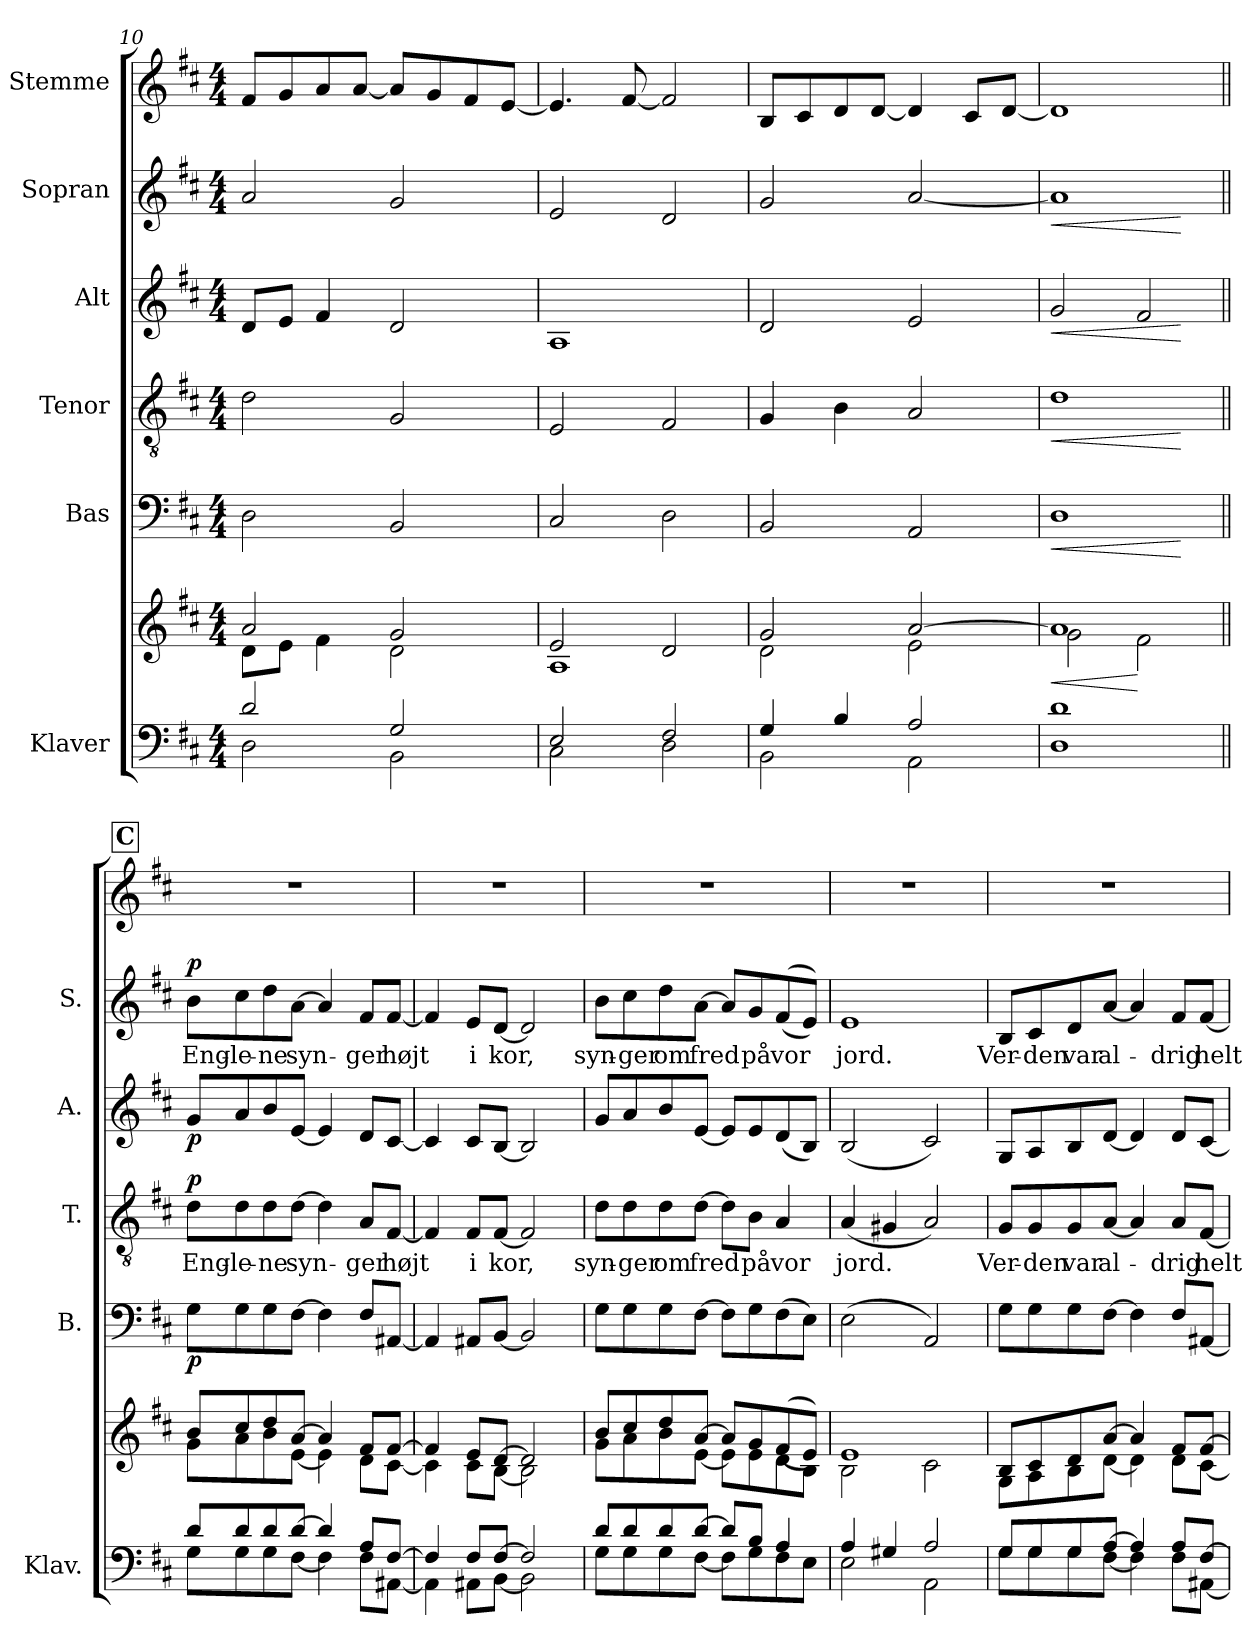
**kern	**kern	**dynam	**kern	**dynam	**kern	**text	**dynam	**kern	**dynam	**kern	**text	**dynam	**kern
*part6	*part6	*part6	*part5	*part5	*part4	*part4	*part4	*part3	*part3	*part2	*part2	*part2	*part1
*staff7	*staff6	*staff6/7	*staff5	*staff5	*staff4	*staff4	*staff4	*staff3	*staff3	*staff2	*staff2	*staff2	*staff1
*I"Klaver	*	*	*I"Bas	*	*I"Tenor	*	*	*I"Alt	*	*I"Sopran	*	*	*I"Stemme
*I'Klav.	*	*	*I'B.	*	*I'T.	*	*	*I'A.	*	*I'S.	*	*	*
*clefF4	*clefG2	*	*clefF4	*	*clefGv2	*	*	*clefG2	*	*clefG2	*	*	*clefG2
*k[f#c#]	*k[f#c#]	*	*k[f#c#]	*	*k[f#c#]	*	*	*k[f#c#]	*	*k[f#c#]	*	*	*k[f#c#]
*M4/4	*M4/4	*	*M4/4	*	*M4/4	*	*	*M4/4	*	*M4/4	*	*	*M4/4
=10	=10	=10	=10	=10	=10	=10	=10	=10	=10	=10	=10	=10	=10
*^	*^	*	*	*	*	*	*	*	*	*	*	*	*
2d/	2D\	2a/	8d\L	.	2D\	.	2d\	.	.	8d/L	.	2a/	.	.	8f#/L
.	.	.	8e\J	.	.	.	.	.	.	8e/J	.	.	.	.	8g/
.	.	.	4f#\	.	.	.	.	.	.	4f#/	.	.	.	.	8a/
.	.	.	.	.	.	.	.	.	.	.	.	.	.	.	[8a/J
2G/	2BB\	2g/	2d\	.	2BB/	.	2G/	.	.	2d/	.	2g/	.	.	8a/L]
.	.	.	.	.	.	.	.	.	.	.	.	.	.	.	8g/
.	.	.	.	.	.	.	.	.	.	.	.	.	.	.	8f#/
.	.	.	.	.	.	.	.	.	.	.	.	.	.	.	[8e/J
=11	=11	=11	=11	=11	=11	=11	=11	=11	=11	=11	=11	=11	=11	=11	=11
2E/	2C#\	2e/	1A	.	2C#/	.	2E/	.	.	1A	.	2e/	.	.	4.e/]
.	.	.	.	.	.	.	.	.	.	.	.	.	.	.	[8f#/
2F#/	2D\	2d/	.	.	2D\	.	2F#/	.	.	.	.	2d/	.	.	2f#/]
=12	=12	=12	=12	=12	=12	=12	=12	=12	=12	=12	=12	=12	=12	=12	=12
4G/	2BB\	2g/	2d\	.	2BB/	.	4G/	.	.	2d/	.	2g/	.	.	8B/L
.	.	.	.	.	.	.	.	.	.	.	.	.	.	.	8c#/
4B/	.	.	.	.	.	.	4B\	.	.	.	.	.	.	.	8d/
.	.	.	.	.	.	.	.	.	.	.	.	.	.	.	[8d/J
2A/	2AA\	[2a/	2e\	.	2AA/	.	2A/	.	.	2e/	.	[2a/	.	.	4d/]
.	.	.	.	.	.	.	.	.	.	.	.	.	.	.	8c#/L
.	.	.	.	.	.	.	.	.	.	.	.	.	.	.	[8d/J
=13	=13	=13	=13	=13	=13	=13	=13	=13	=13	=13	=13	=13	=13	=13	=13
!	!	!	!	!LO:HP:b	!	!	!	!	!	!	!	!	!	!	!
!	!	!	!	!LO:HP:n=1:b	!	!LO:HP:b	!	!	!LO:HP:b	!	!LO:HP:b	!	!	!LO:HP:b	!
1d	1D	1a]	2g\	< <	1D	<	1d	.	<	2g/	<	1a]	.	<	1d]
.	.	.	2f#\	[	.	.	.	.	.	2f#/	.	.	.	.	.
*v	*v	*	*	*	*	*	*	*	*	*	*	*	*	*	*
*	*v	*v	*	*	*	*	*	*	*	*	*	*	*	*
.	.	[	.	[	.	.	[	.	[	.	.	[	.
!!LO:REH:place=s1:a:B:fs=14:t=C
=14||	=14||	=14||	=14||	=14||	=14||	=14||	=14||	=14||	=14||	=14||	=14||	=14||	=14||
*^	*^	*	*	*	*	*	*	*	*	*	*	*	*
!	!	!	!	!	!	!LO:DY:b	!	!LO:LY:b	!LO:DY:b	!	!LO:DY:b	!	!LO:LY:b	!LO:DY:b	!
8d/L	8G\L	8b/L	8g\L	.	8G\L	p	8d\L	Eng-	p	8g/L	p	8b\L	Eng-	p	1r
!	!	!	!	!	!	!	!	!LO:LY:b	!	!	!	!	!LO:LY:b	!	!
8d/	8G\	8cc#/	8a\	.	8G\	.	8d\	-le-	.	8a/	.	8cc#\	-le-	.	.
!	!	!	!	!	!	!	!	!LO:LY:b	!	!	!	!	!LO:LY:b	!	!
8d/	8G\	8dd/	8b\	.	8G\	.	8d\	-ne	.	8b/	.	8dd\	-ne	.	.
!	!	!	!	!	!	!	!	!LO:LY:b	!	!	!	!	!LO:LY:b	!	!
[8d/J	[8F#\J	[8a/J	[8e\J	.	[8F#\J	.	[8d\J	syn-	.	[8e/J	.	[8a\J	syn-	.	.
4d/]	4F#\]	4a/]	4e\]	.	4F#\]	.	4d\]	.	.	4e/]	.	4a/]	.	.	.
!	!	!	!	!	!	!	!	!LO:LY:b	!	!	!	!	!LO:LY:b	!	!
8A/L	8F#\L	8f#/L	8d\L	.	8F#/L	.	8A/L	-ger	.	8d/L	.	8f#/L	-ger	.	.
!	!	!	!	!	!	!	!	!LO:LY:b	!	!	!	!	!LO:LY:b	!	!
[8F#/J	[8AA#X\J	[8f#/J	[8c#\J	.	[8AA#X/J	.	[8F#/J	højt	.	[8c#/J	.	[8f#/J	højt	.	.
!!LO:PB:g=z
=15	=15	=15	=15	=15	=15	=15	=15	=15	=15	=15	=15	=15	=15	=15	=15
4F#/]	4AA#\]	4f#/]	4c#\]	.	4AA#/]	.	4F#/]	.	.	4c#/]	.	4f#/]	.	.	1r
!	!	!	!	!	!	!	!	!LO:LY:b	!	!	!	!	!LO:LY:b	!	!
8F#/L	8AA#X\L	8e/L	8c#\L	.	8AA#X/L	.	8F#/L	i	.	8c#/L	.	8e/L	i	.	.
!	!	!	!	!	!	!	!	!LO:LY:b	!	!	!	!	!LO:LY:b	!	!
[8F#/J	[8BB\J	[8d/J	[8B\J	.	[8BB/J	.	[8F#/J	kor,	.	[8B/J	.	[8d/J	kor,	.	.
2F#/]	2BB\]	2d/]	2B\]	.	2BB/]	.	2F#/]	.	.	2B/]	.	2d/]	.	.	.
=16	=16	=16	=16	=16	=16	=16	=16	=16	=16	=16	=16	=16	=16	=16	=16
!	!	!	!	!	!	!	!	!LO:LY:b	!	!	!	!	!LO:LY:b	!	!
8d/L	8G\L	8b/L	8g\L	.	8G\L	.	8d\L	syn-	.	8g/L	.	8b\L	syn-	.	1r
!	!	!	!	!	!	!	!	!LO:LY:b	!	!	!	!	!LO:LY:b	!	!
8d/	8G\	8cc#/	8a\	.	8G\	.	8d\	-ger	.	8a/	.	8cc#\	-ger	.	.
!	!	!	!	!	!	!	!	!LO:LY:b	!	!	!	!	!LO:LY:b	!	!
8d/	8G\	8dd/	8b\	.	8G\	.	8d\	om	.	8b/	.	8dd\	om	.	.
!	!	!	!	!	!	!	!	!LO:LY:b	!	!	!	!	!LO:LY:b	!	!
[8d/J	[8F#\J	[8a/J	[8e\J	.	[8F#\J	.	[8d\J	fred	.	[8e/J	.	[8a\J	fred	.	.
8d/L]	8F#\L]	8a/L]	8e\L]	.	8F#\L]	.	8d\L]	.	.	8e/L]	.	8a/L]	.	.	.
!	!	!	!	!	!	!	!	!LO:LY:b	!	!	!	!	!LO:LY:b	!	!
8B/J	8G\	8g/	8e\	.	8G\	.	8B\J	på	.	8e/	.	8g/	på	.	.
!	!	!	!	!	!	!	!	!LO:LY:b	!	!	!	!	!LO:LY:b	!	!
4A/	8F#\	(>(>8f#/	8d\	.	(>8F#\	.	4A/	vor	.	(<8d/	.	(<(<8f#/	vor	.	.
.	8E\J	8e/J))	8B\J	.	8E\J)	.	.	.	.	8B/J)	.	8e/J))	.	.	.
=17	=17	=17	=17	=17	=17	=17	=17	=17	=17	=17	=17	=17	=17	=17	=17
!	!	!	!	!	!	!	!	!LO:LY:b	!	!	!	!	!LO:LY:b	!	!
4A/	2E\	1e	2B\	.	(>2E\	.	(<4A/	jord.	.	(<2B/	.	1e	jord.	.	1r
4G#X/	.	.	.	.	.	.	4G#X/	.	.	.	.	.	.	.	.
2A/	2AA\	.	2c#\	.	2AA/)	.	2A/)	.	.	2c#/)	.	.	.	.	.
=18	=18	=18	=18	=18	=18	=18	=18	=18	=18	=18	=18	=18	=18	=18	=18
!	!	!	!	!	!	!	!	!LO:LY:b	!	!	!	!	!LO:LY:b	!	!
8G/L	8G\L	8B/L	8G\L	.	8G\L	.	8G/L	Ver-	.	8G/L	.	8B/L	Ver-	.	1r
!	!	!	!	!	!	!	!	!LO:LY:b	!	!	!	!	!LO:LY:b	!	!
8G/	8G\	8c#/	8A\	.	8G\	.	8G/	-den	.	8A/	.	8c#/	-den	.	.
!	!	!	!	!	!	!	!	!LO:LY:b	!	!	!	!	!LO:LY:b	!	!
8G/	8G\	8d/	8B\	.	8G\	.	8G/	var	.	8B/	.	8d/	var	.	.
!	!	!	!	!	!	!	!	!LO:LY:b	!	!	!	!	!LO:LY:b	!	!
[8A/J	[8F#\J	[8a/J	[8d\J	.	[8F#\J	.	[8A/J	al-	.	[8d/J	.	[8a/J	al-	.	.
4A/]	4F#\]	4a/]	4d\]	.	4F#\]	.	4A/]	.	.	4d/]	.	4a/]	.	.	.
!	!	!	!	!	!	!	!	!LO:LY:b	!	!	!	!	!LO:LY:b	!	!
8A/L	8F#\L	8f#/L	8d\L	.	8F#/L	.	8A/L	-drig	.	8d/L	.	8f#/L	-drig	.	.
!	!	!	!	!	!	!	!	!LO:LY:b	!	!	!	!	!LO:LY:b	!	!
[8F#/J	[8AA#X\J	[8f#/J	[8c#\J	.	[8AA#X/J	.	[8F#/J	helt	.	[8c#/J	.	[8f#/J	helt	.	.
*v	*v	*	*	*	*	*	*	*	*	*	*	*	*	*	*
*	*v	*v	*	*	*	*	*	*	*	*	*	*	*	*
=	=	=	=	=	=	=	=	=	=	=	=	=	=
*-	*-	*-	*-	*-	*-	*-	*-	*-	*-	*-	*-	*-	*-
